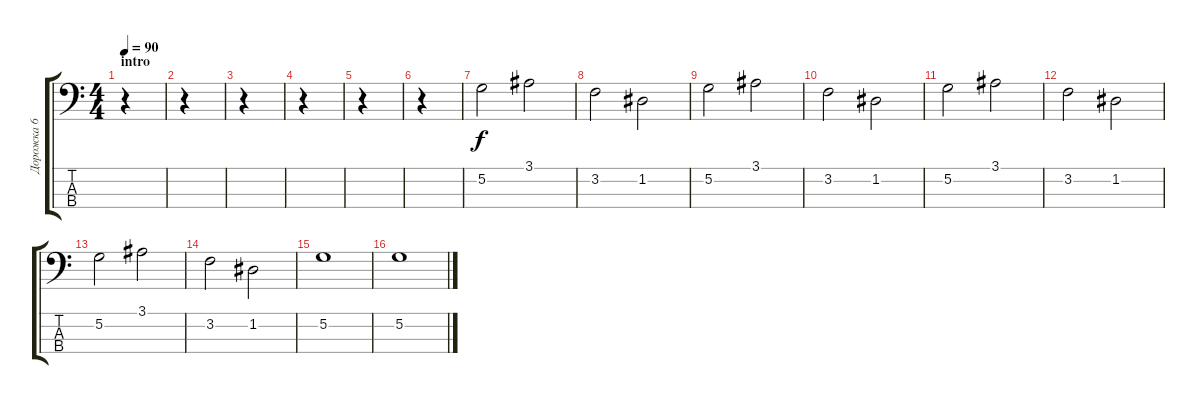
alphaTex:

\track ("Дорожка 6" "Дорожка 6") {instrument contrabass}
\staff {score tabs}
\tuning (G2 D2 A1 E1) {hide}
\ts (4 4)
\section ("" "intro")
\tempo 90
\clef f4
\ks c
r.4{dy f instrument contrabass} |
r.4 |
r.4 |
r.4 |
r.4 |
r.4 |
5.2.2 3.1.2 |
3.2.2 1.2.2 |
5.2.2 3.1.2 |
3.2.2 1.2.2 |
5.2.2 3.1.2 |
3.2.2 1.2.2 |
5.2.2 3.1.2 |
3.2.2 1.2.2 |
5.2.1 |
5.2.1
